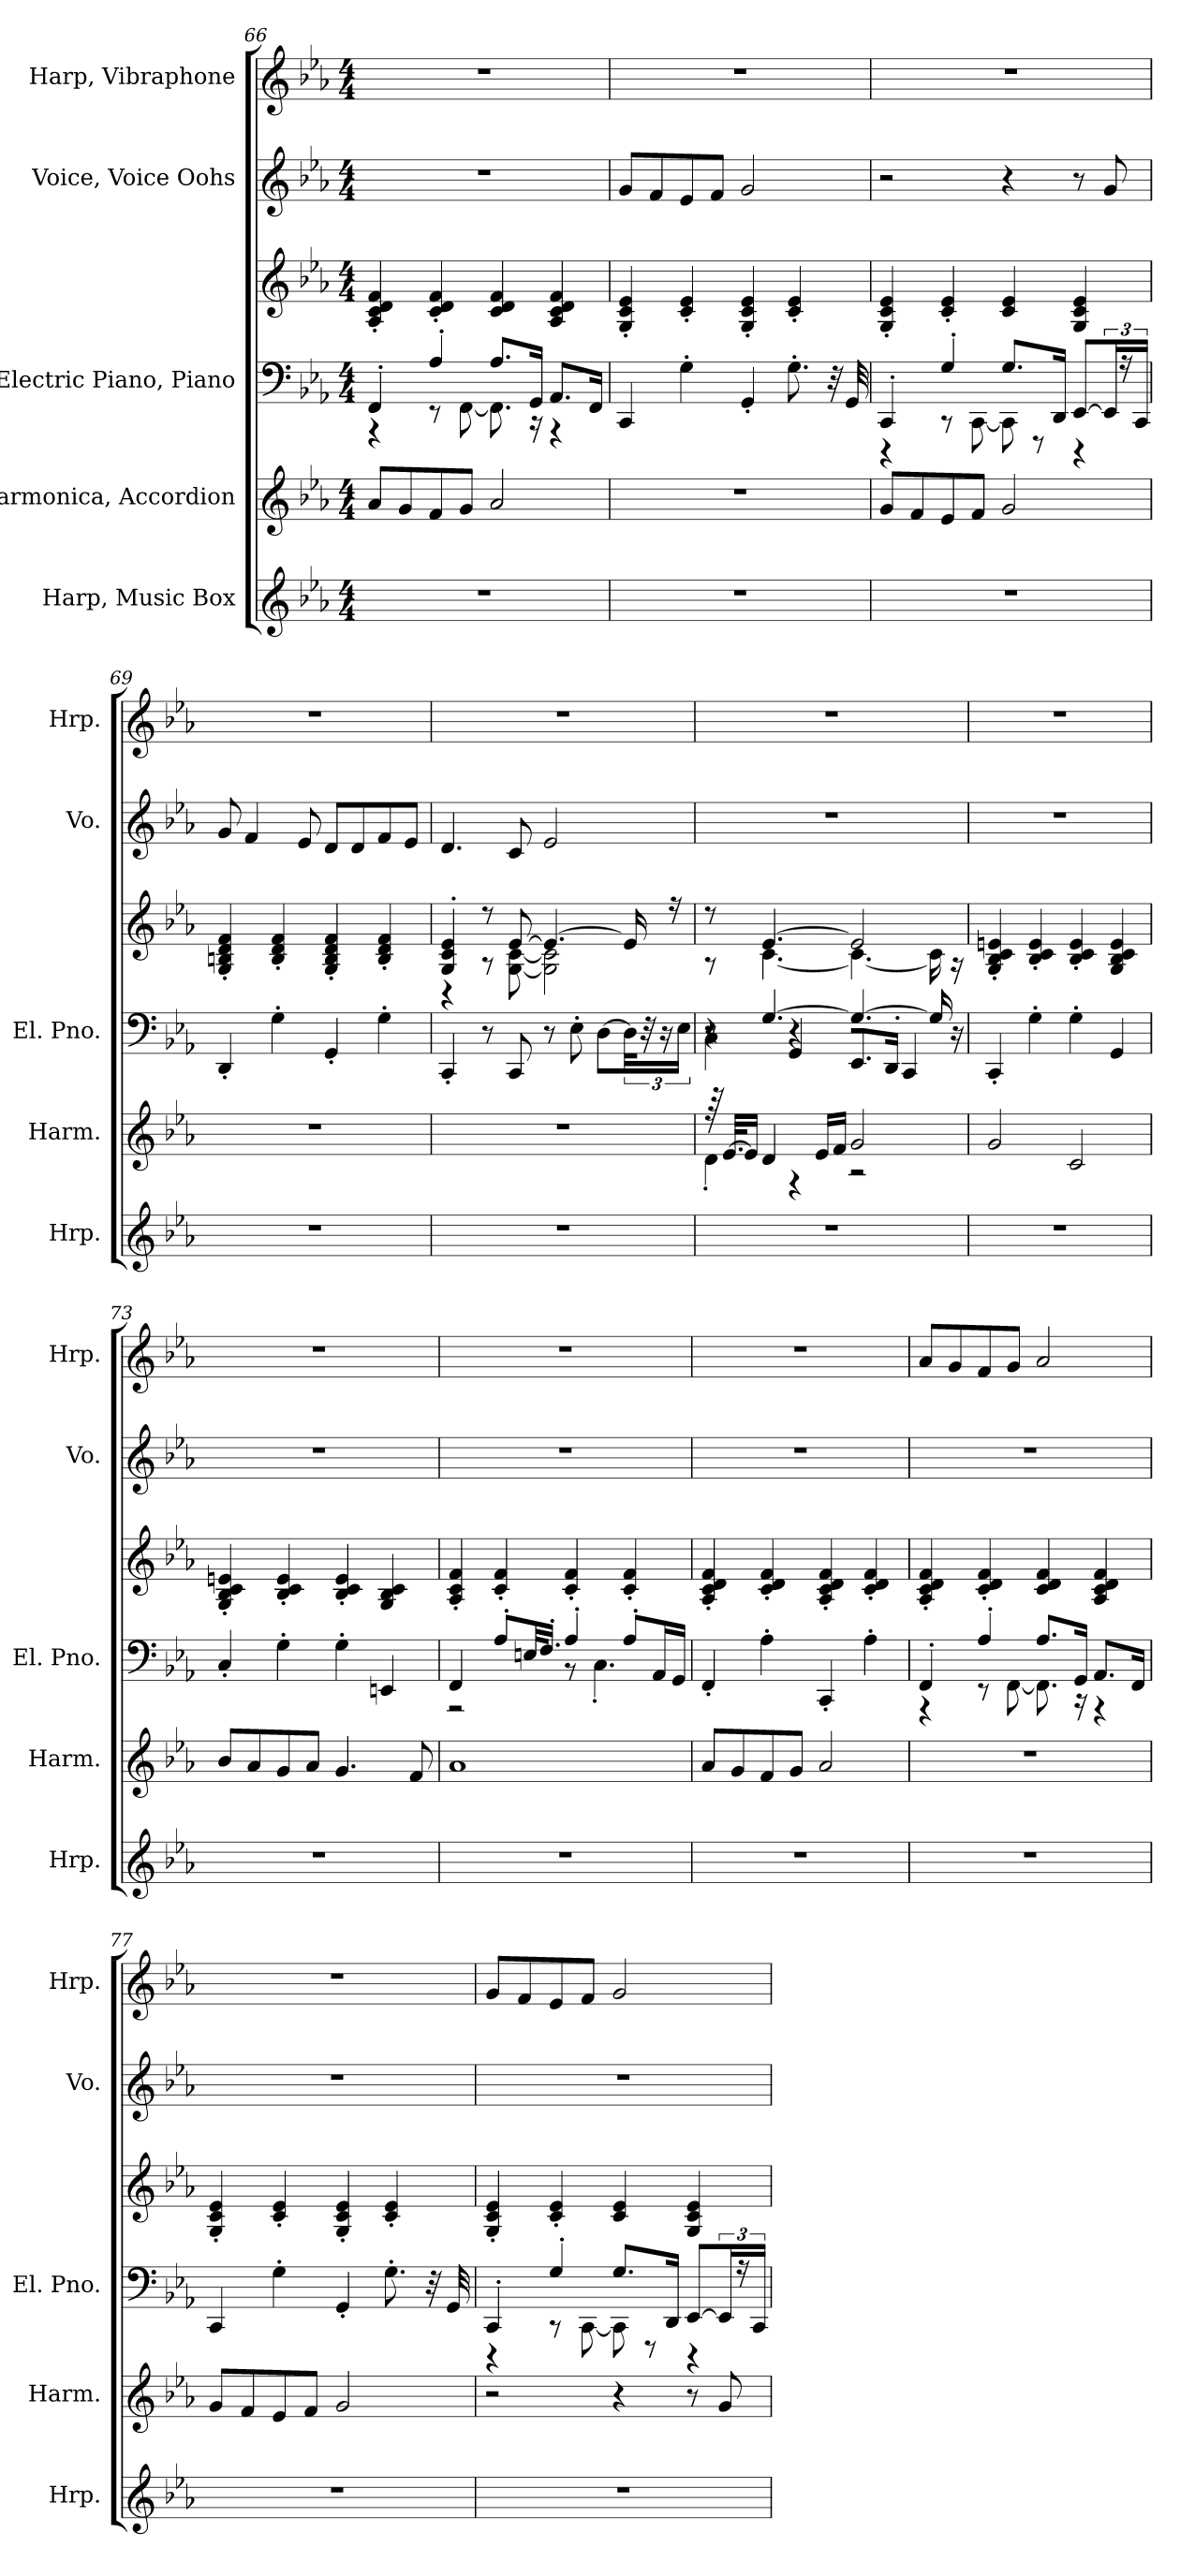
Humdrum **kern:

**kern	**kern	**kern	**kern	**kern	**kern
*part5	*part4	*part3	*part3	*part2	*part1
*staff6	*staff5	*staff4	*staff3	*staff2	*staff1
*I"Harp, Music Box	*I"Harmonica, Accordion	*I"Electric Piano, Piano	*	*I"Voice, Voice Oohs	*I"Harp, Vibraphone
*I'Hrp.	*I'Harm.	*I'El. Pno.	*	*I'Vo.	*I'Hrp.
*clefG2	*clefG2	*clefF4	*clefG2	*clefG2	*clefG2
*k[b-e-a-]	*k[b-e-a-]	*k[b-e-a-]	*k[b-e-a-]	*k[b-e-a-]	*k[b-e-a-]
*M4/4	*M4/4	*M4/4	*M4/4	*M4/4	*M4/4
=66	=66	=66	=66	=66	=66
*	*	*^	*	*	*
1r	8a-/L	4FF'/	4r	4A-/' 4c/' 4d/' 4f/'	1r	1r
.	8g/	.	.	.	.	.
.	8f/	4A-'/	8r	4c/' 4d/' 4f/'	.	.
.	8g/J	.	[8FF\	.	.	.
.	2a-/	8.A-/L	8.FF\]	4c/ 4d/ 4f/	.	.
.	.	16GG/Jk	16r	.	.	.
.	.	8.AA-/L	4r	4A-/ 4c/ 4d/ 4f/	.	.
.	.	16FF/Jk	.	.	.	.
*	*	*v	*v	*	*	*
!!LO:PB:g=z
=67	=67	=67	=67	=67	=67
1r	1r	4CC/	4G/' 4c/' 4e-/'	8g/L	1r
.	.	.	.	8f/	.
.	.	4G'\	4c/' 4e-/'	8e-/	.
.	.	.	.	8f/J	.
.	.	4GG'/	4G/' 4c/' 4e-/'	2g/	.
.	.	8.G'\	4c/' 4e-/'	.	.
.	.	32r	.	.	.
.	.	32GG/	.	.	.
=68	=68	=68	=68	=68	=68
*	*	*^	*	*	*
1r	8g/L	4CC'/	4r	4G/' 4c/' 4e-/'	2r	1r
.	8f/	.	.	.	.	.
.	8e-/	4G'/	8r	4c/' 4e-/'	.	.
.	8f/J	.	[8CC\	.	.	.
.	2g/	8.G/L	8CC\]	4c/ 4e-/	4r	.
.	.	.	8r	.	.	.
.	.	16DD/Jk	.	.	.	.
.	.	[8EE-/L	4r	4G/ 4c/ 4e-/	8r	.
.	.	24EE-/Jk]	.	.	8g/	.
.	.	24r	.	.	.	.
.	.	24CC/	.	.	.	.
*	*	*v	*v	*	*	*
=69	=69	=69	=69	=69	=69
1r	1r	4DD'/	4G/' 4Bn/' 4d/' 4f/'	8g/	1r
.	.	.	.	4f/	.
.	.	4G'\	4B/' 4d/' 4f/'	.	.
.	.	.	.	8e-/	.
.	.	4GG'/	4G/' 4B/' 4d/' 4f/'	8d/L	.
.	.	.	.	8d/	.
.	.	4G'\	4B/' 4d/' 4f/'	8f/	.
.	.	.	.	8e-/J	.
!!LO:LB:g=z
=70	=70	=70	=70	=70	=70
*	*	*	*^	*	*
1r	1r	4CC'/	4G/' 4c/' 4e-/'	4r	4.d/	1r
.	.	8r	8r	8r	.	.
.	.	8CC/	[8e-/	[8G\ [8c\	8c/	.
.	.	8r	4.e-/_	2G\] 2c\]	2e-/	.
.	.	8E-'\	.	.	.	.
.	.	[8D\L	.	.	.	.
.	.	48D\Jkk]	16e-/]	.	.	.
.	.	48r	.	.	.	.
.	.	24r	.	.	.	.
.	.	.	16r	.	.	.
.	.	24E-\	.	.	.	.
=71	=71	=71	=71	=71	=71	=71
*	*^	*^	*	*	*	*
*	*	*	*	*^	*	*	*	*
1r	64r	4d'\	8r	4C\	4r	8r	8r	1r	1r
.	[32.e-/KLL	.	.	.	.	.	.	.	.
.	16e-/JJ]	.	.	.	.	.	.	.	.
.	4d/	.	[4.G/	.	.	[4.e-/	[4.c\	.	.
.	.	4r	.	4r	4GG/	.	.	.	.
.	16e-/LL	.	.	.	.	.	.	.	.
.	16f/JJ	.	.	.	.	.	.	.	.
.	2g/	2r	4.G/_	2r	8.EE-/L	2e-/]	4.c\_	.	.
.	.	.	.	.	16DD'/Jk	.	.	.	.
.	.	.	.	.	4CC/	.	.	.	.
.	.	.	16G/]	.	.	.	16c\]	.	.
.	.	.	16r	.	.	.	16r	.	.
*	*v	*v	*	*	*	*	*	*	*
*	*	*v	*v	*v	*	*	*	*
*	*	*	*v	*v	*	*
=72	=72	=72	=72	=72	=72
1r	2g/	4CC'/	4G/' 4B-/' 4c/' 4en/'	1r	1r
.	.	4G'\	4B-/' 4c/' 4e/'	.	.
.	2c/	4G'\	4B-/' 4c/' 4e/'	.	.
.	.	4GG/	4G/ 4B-/ 4c/ 4e/	.	.
!!LO:PB:g=z
=73	=73	=73	=73	=73	=73
1r	8b-/L	4C'/	4G/' 4B-/' 4c/' 4en/'	1r	1r
.	8a-/	.	.	.	.
.	8g/	4G'\	4B-/' 4c/' 4e/'	.	.
.	8a-/J	.	.	.	.
.	4.g/	4G'\	4B-/' 4c/' 4e/'	.	.
.	.	4EEn/	4G/ 4B-/ 4c/	.	.
.	8f/	.	.	.	.
=74	=74	=74	=74	=74	=74
*	*	*^	*	*	*
1r	1a-	4FF/	2r	4A-/' 4c/' 4f/'	1r	1r
.	.	8A-'/L	.	4c/' 4f/'	.	.
.	.	32En/KL	.	.	.	.
.	.	16.F'/JJ	.	.	.	.
.	.	4A-'/	8r	4c/' 4f/'	.	.
.	.	.	4.C'\	.	.	.
.	.	8A-'/L	.	4c/' 4f/'	.	.
.	.	16AA-/L	.	.	.	.
.	.	16GG/JJ	.	.	.	.
*	*	*v	*v	*	*	*
=75	=75	=75	=75	=75	=75
1r	8a-/L	4FF'/	4A-/' 4c/' 4d/' 4f/'	1r	1r
.	8g/	.	.	.	.
.	8f/	4A-'\	4c/' 4d/' 4f/'	.	.
.	8g/J	.	.	.	.
.	2a-/	4CC'/	4A-/' 4c/' 4d/' 4f/'	.	.
.	.	4A-'\	4c/' 4d/' 4f/'	.	.
=76	=76	=76	=76	=76	=76
*	*	*^	*	*	*
1r	1r	4FF'/	4r	4A-/' 4c/' 4d/' 4f/'	1r	8a-/L
.	.	.	.	.	.	8g/
.	.	4A-'/	8r	4c/' 4d/' 4f/'	.	8f/
.	.	.	[8FF\	.	.	8g/J
.	.	8.A-/L	8.FF\]	4c/ 4d/ 4f/	.	2a-/
.	.	16GG/Jk	16r	.	.	.
.	.	8.AA-/L	4r	4A-/ 4c/ 4d/ 4f/	.	.
.	.	16FF/Jk	.	.	.	.
*	*	*v	*v	*	*	*
!!LO:LB:g=z
=77	=77	=77	=77	=77	=77
1r	8g/L	4CC/	4G/' 4c/' 4e-/'	1r	1r
.	8f/	.	.	.	.
.	8e-/	4G'\	4c/' 4e-/'	.	.
.	8f/J	.	.	.	.
.	2g/	4GG'/	4G/' 4c/' 4e-/'	.	.
.	.	8.G'\	4c/' 4e-/'	.	.
.	.	32r	.	.	.
.	.	32GG/	.	.	.
=78	=78	=78	=78	=78	=78
*	*	*^	*	*	*
1r	2r	4CC'/	4r	4G/' 4c/' 4e-/'	1r	8g/L
.	.	.	.	.	.	8f/
.	.	4G'/	8r	4c/' 4e-/'	.	8e-/
.	.	.	[8CC\	.	.	8f/J
.	4r	8.G/L	8CC\]	4c/ 4e-/	.	2g/
.	.	.	8r	.	.	.
.	.	16DD/Jk	.	.	.	.
.	8r	[8EE-/L	4r	4G/ 4c/ 4e-/	.	.
.	8g/	24EE-/Jk]	.	.	.	.
.	.	24r	.	.	.	.
.	.	24CC/	.	.	.	.
*	*	*v	*v	*	*	*
=	=	=	=	=	=
*-	*-	*-	*-	*-	*-
